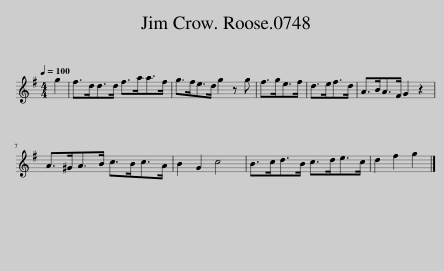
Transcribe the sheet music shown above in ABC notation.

X:1
L:1/8
Q:1/4=100
M:4/4
I:linebreak $
K:G
V:1 treble
V:1
 g2 | f>dd>d f>aa>f | g>fe>d g2 z g | f>ge>f | d>ef>d | %5
 A>BA>F G2 z2 |$ A>^GA>B c>Bc>A | B2 G2 c4 | B>cd>B c>de>c | d2 f2 g2 |] %10
